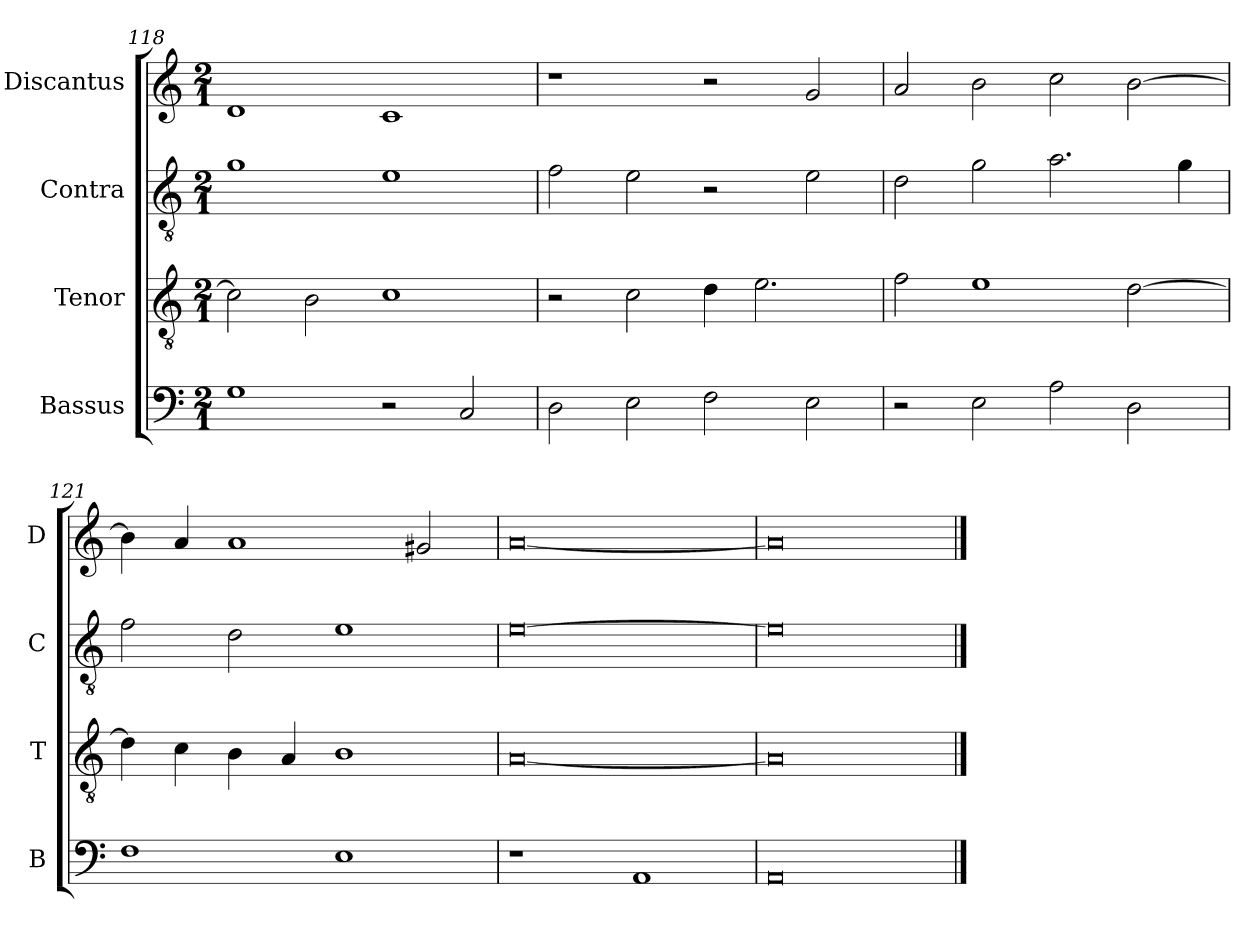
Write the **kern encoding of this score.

**kern	**kern	**kern	**kern
*part4	*part3	*part2	*part1
*staff4	*staff3	*staff2	*staff1
*I"Bassus	*I"Tenor	*I"Contra	*I"Discantus
*I'B	*I'T	*I'C	*I'D
*clefF4	*clefGv2	*clefGv2	*clefG2
*k[]	*k[]	*k[]	*k[]
*M2/1	*M2/1	*M2/1	*M2/1
=118	=118	=118	=118
1G	2c\]	1g	1d
.	2B\	.	.
2r	1c	1e	1c
2C/	.	.	.
=119	=119	=119	=119
2D\	2r	2f\	1r
2E\	2c\	2e\	.
2F\	4d\	2r	2r
.	2.e\	.	.
2E\	.	2e\	2g/
=120	=120	=120	=120
2r	2f\	2d\	2a/
2E\	1e	2g\	2b\
2A\	.	2.a\	2cc\
2D\	[2d\	.	[2b\
.	.	4g\	.
=121	=121	=121	=121
1F	4d\]	2f\	4b\]
.	4c\	.	4a/
.	4B\	2d\	1a
.	4A/	.	.
1E	1B	1e	.
.	.	.	2g#X/
=122	=122	=122	=122
1r	[0A	[0e	[0a
1AA	.	.	.
=123	=123	=123	=123
0AA	0A]	0e]	0a]
==	==	==	==
*-	*-	*-	*-
